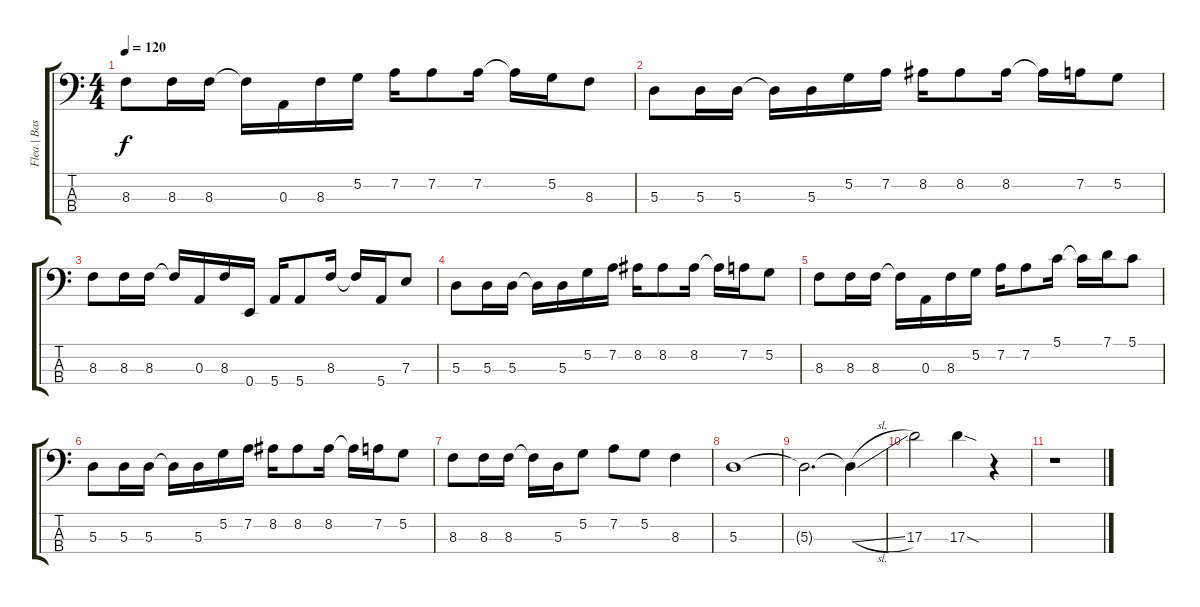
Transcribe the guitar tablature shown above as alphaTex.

\track ("Flea | Bass" "Flea | Bas") {instrument electricbassfinger}
\staff {score tabs}
\tuning (G2 D2 A1 E1) {hide}
\ts (4 4)
\tempo 120
\clef f4
\ks c
8.3.8{dy f} 8.3.16 8.3.16 8.3{t}.16 0.3.16 8.3.16 5.2.16 7.2.16 7.2.8 7.2.16 7.2{t}.16 5.2.16 8.3.8 |
5.3.8 5.3.16 5.3.16 5.3{t}.16 5.3.16 5.2.16 7.2.16 8.2.16 8.2.8 8.2.16 8.2{t}.16 7.2.16 5.2.8 |
8.3.8 8.3.16 8.3.16 8.3{t}.16 0.3.16 8.3.16 0.4.16 5.4.16 5.4.8 8.3.16 8.3{t}.16 5.4.16 7.3.8 |
5.3.8 5.3.16 5.3.16 5.3{t}.16 5.3.16 5.2.16 7.2.16 8.2.16 8.2.8 8.2.16 8.2{t}.16 7.2.16 5.2.8 |
8.3.8 8.3.16 8.3.16 8.3{t}.16 0.3.16 8.3.16 5.2.16 7.2.16 7.2.8 5.1.16 5.1{t}.16 7.1.16 5.1.8 |
5.3.8 5.3.16 5.3.16 5.3{t}.16 5.3.16 5.2.16 7.2.16 8.2.16 8.2.8 8.2.16 8.2{t}.16 7.2.16 5.2.8 |
8.3.8 8.3.16 8.3.16 8.3{t}.16 5.3.16 5.2.8 7.2.8 5.2.8 8.3.4 |
5.3.1 |
5.3{t}.2{d} 5.3{sl t}.4 |
17.3.2 17.3{sod}.4 r.4 |
r.1
